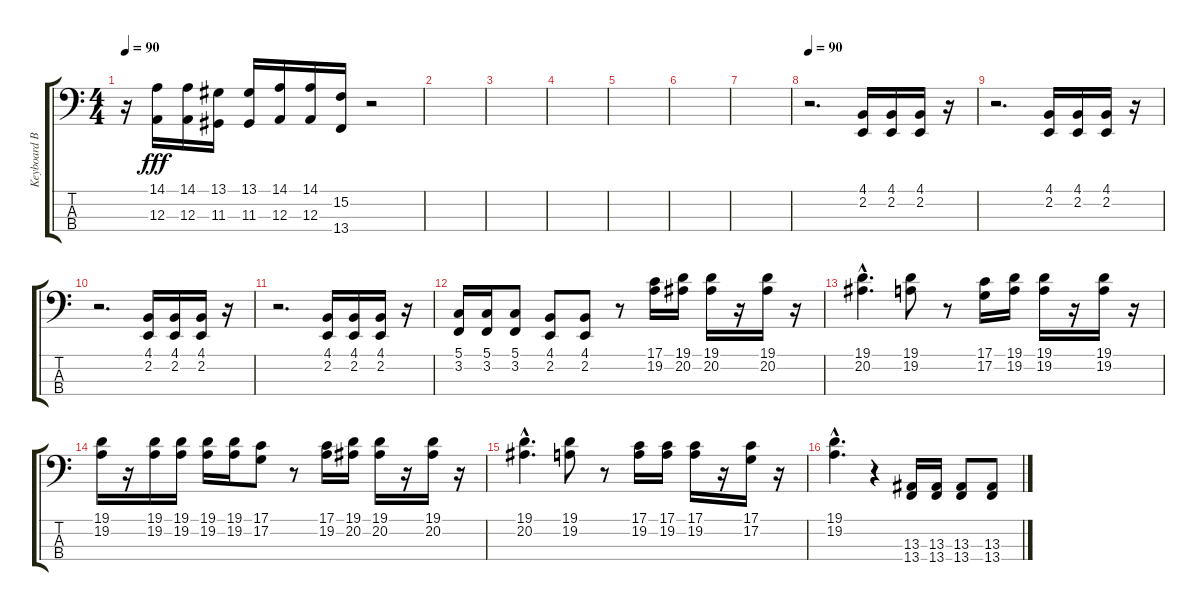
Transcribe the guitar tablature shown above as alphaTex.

\track ("Keyboard Bass" "Keyboard B") {instrument stringensemble1}
\staff {score tabs}
\tuning (G2 D2 A1 E1) {hide}
\ts (4 4)
\tempo 90
\clef f4
\ks c
r.16{dy fff} (14.1 12.3).16 (14.1 12.3).16 (13.1 11.3).16 (13.1 11.3).16 (14.1 12.3).16 (14.1 12.3).16 (15.2 13.4).16 r.2 |
|
|
|
|
|
|
\tempo 90
r.2{d} (4.1 2.2).16 (4.1 2.2).16 (4.1 2.2).16 r.16 |
r.2{d} (4.1 2.2).16 (4.1 2.2).16 (4.1 2.2).16 r.16 |
r.2{d} (4.1 2.2).16 (4.1 2.2).16 (4.1 2.2).16 r.16 |
r.2{d} (4.1 2.2).16 (4.1 2.2).16 (4.1 2.2).16 r.16 |
(5.1 3.2).16 (5.1 3.2).16 (5.1 3.2).8 (4.1 2.2).8 (4.1 2.2).8 r.8 (17.1 19.2).16 (19.1 20.2).16 (19.1 20.2).16 r.16 (19.1 20.2).16 r.16 |
(19.1{hac} 20.2{hac}).4{d} (19.1 19.2).8 r.8 (17.1 17.2).16 (19.1 19.2).16 (19.1 19.2).16 r.16 (19.1 19.2).16 r.16 |
(19.1 19.2).16 r.16 (19.1 19.2).16 (19.1 19.2).16 (19.1 19.2).16 (19.1 19.2).16 (17.1 17.2).8 r.8 (17.1 19.2).16 (19.1 20.2).16 (19.1 20.2).16 r.16 (19.1 20.2).16 r.16 |
(19.1{hac} 20.2{hac}).4{d} (19.1 19.2).8 r.8 (17.1 19.2).16 (17.1 19.2).16 (17.1 19.2).16 r.16 (17.1 17.2).16 r.16 |
(19.1{hac} 19.2{hac}).4{d} r.4 (13.3 13.4).16 (13.3 13.4).16 (13.3 13.4).8 (13.3 13.4).8
